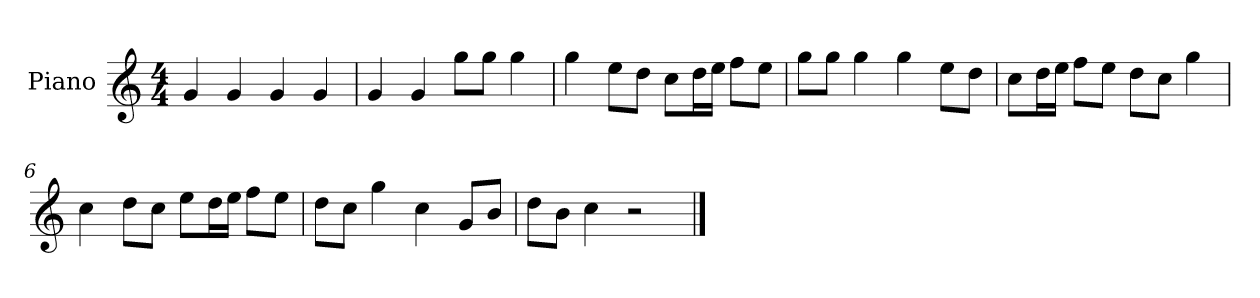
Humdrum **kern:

**kern
*part1
*staff1
*I"Piano
*I'P-no
*clefG2
*k[]
*M4/4
*MM90
=1
4g/
4g/
4g/
4g/
=2
4g/
4g/
8gg\L
8gg\J
4gg\
=3
4gg\
8ee\L
8dd\J
8cc\L
16dd\L
16ee\JJ
8ff\L
8ee\J
=4
8gg\L
8gg\J
4gg\
4gg\
8ee\L
8dd\J
=5
8cc\L
16dd\L
16ee\JJ
8ff\L
8ee\J
8dd\L
8cc\J
4gg\
=6
4cc\
8dd\L
8cc\J
8ee\L
16dd\L
16ee\JJ
8ff\L
8ee\J
!!LO:LB:g=z
=7
8dd\L
8cc\J
4gg\
4cc\
8g/L
8b/J
=8
8dd\L
8b\J
4cc\
2r
==
*-
